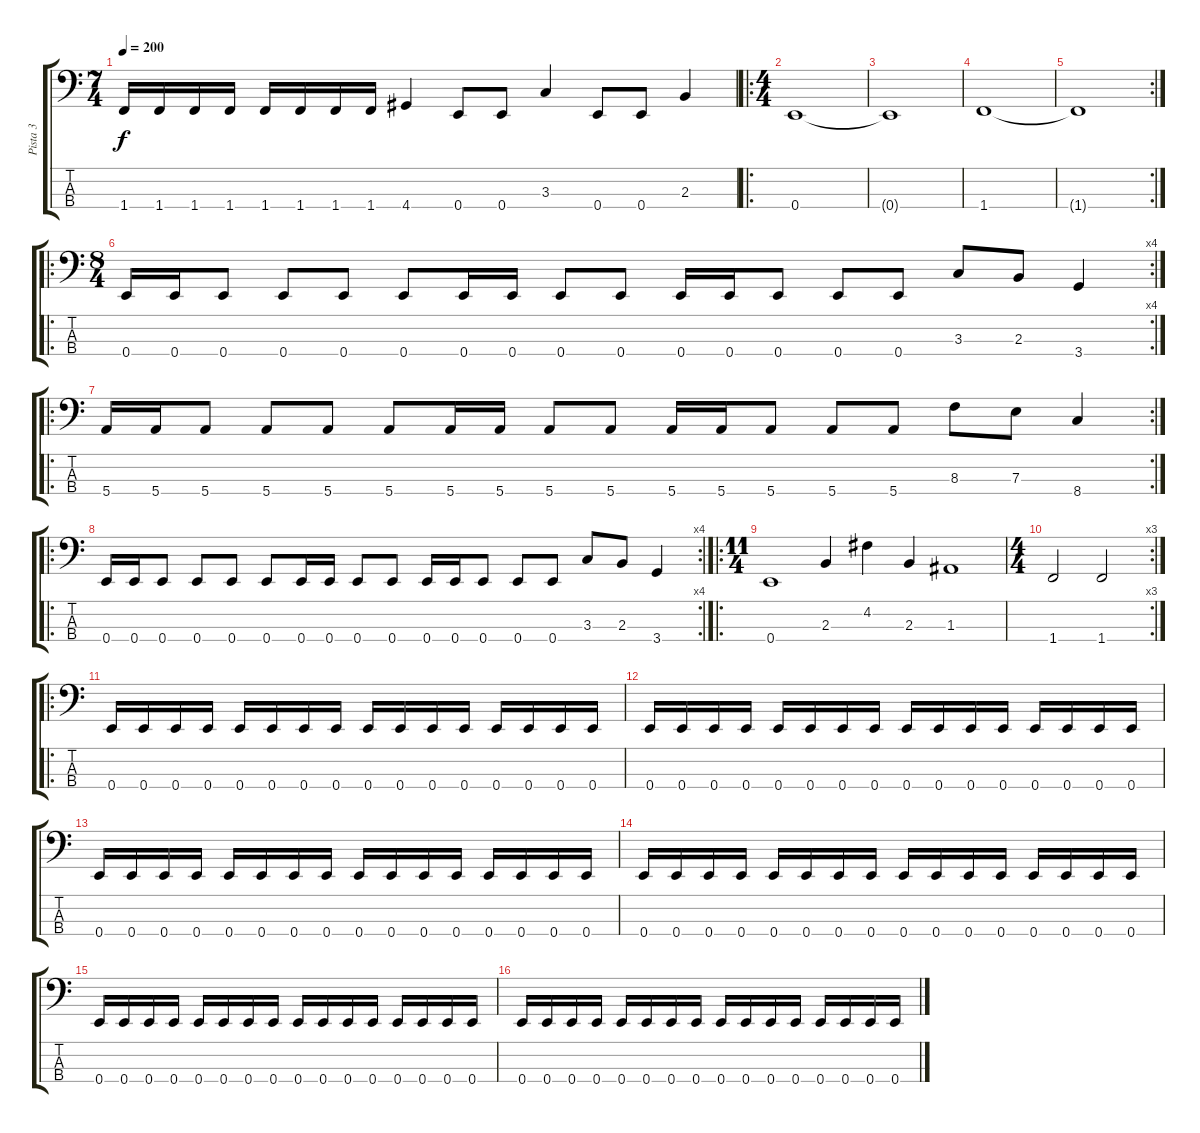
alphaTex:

\track ("Pista 3" "Pista 3") {instrument electricbassfinger}
\staff {score tabs}
\tuning (G2 D2 A1 E1) {hide}
\ts (7 4)
\tempo 200
\clef f4
\ks c
1.4.16{dy f} 1.4.16 1.4.16 1.4.16 1.4.16 1.4.16 1.4.16 1.4.16 4.4.4 0.4.8 0.4.8 3.3.4 0.4.8 0.4.8 2.3.4 |
\ro
\ts (4 4)
0.4.1 |
0.4{t}.1 |
1.4.1 |
\rc 2
1.4{t}.1 |
\ro
\rc 4
\ts (8 4)
0.4.16 0.4.16 0.4.8 0.4.8 0.4.8 0.4.8 0.4.16 0.4.16 0.4.8 0.4.8 0.4.16 0.4.16 0.4.8 0.4.8 0.4.8 3.3.8 2.3.8 3.4.4 |
\ro
\rc 2
5.4.16 5.4.16 5.4.8 5.4.8 5.4.8 5.4.8 5.4.16 5.4.16 5.4.8 5.4.8 5.4.16 5.4.16 5.4.8 5.4.8 5.4.8 8.3.8 7.3.8 8.4.4 |
\ro
\rc 4
0.4.16 0.4.16 0.4.8 0.4.8 0.4.8 0.4.8 0.4.16 0.4.16 0.4.8 0.4.8 0.4.16 0.4.16 0.4.8 0.4.8 0.4.8 3.3.8 2.3.8 3.4.4 |
\ro
\ts (11 4)
0.4.1 2.3.4 4.2.4 2.3.4 1.3.1 |
\rc 3
\ts (4 4)
1.4.2 1.4.2 |
\ro
0.4.16 0.4.16 0.4.16 0.4.16 0.4.16 0.4.16 0.4.16 0.4.16 0.4.16 0.4.16 0.4.16 0.4.16 0.4.16 0.4.16 0.4.16 0.4.16 |
0.4.16 0.4.16 0.4.16 0.4.16 0.4.16 0.4.16 0.4.16 0.4.16 0.4.16 0.4.16 0.4.16 0.4.16 0.4.16 0.4.16 0.4.16 0.4.16 |
0.4.16 0.4.16 0.4.16 0.4.16 0.4.16 0.4.16 0.4.16 0.4.16 0.4.16 0.4.16 0.4.16 0.4.16 0.4.16 0.4.16 0.4.16 0.4.16 |
0.4.16 0.4.16 0.4.16 0.4.16 0.4.16 0.4.16 0.4.16 0.4.16 0.4.16 0.4.16 0.4.16 0.4.16 0.4.16 0.4.16 0.4.16 0.4.16 |
0.4.16 0.4.16 0.4.16 0.4.16 0.4.16 0.4.16 0.4.16 0.4.16 0.4.16 0.4.16 0.4.16 0.4.16 0.4.16 0.4.16 0.4.16 0.4.16 |
0.4.16 0.4.16 0.4.16 0.4.16 0.4.16 0.4.16 0.4.16 0.4.16 0.4.16 0.4.16 0.4.16 0.4.16 0.4.16 0.4.16 0.4.16 0.4.16
